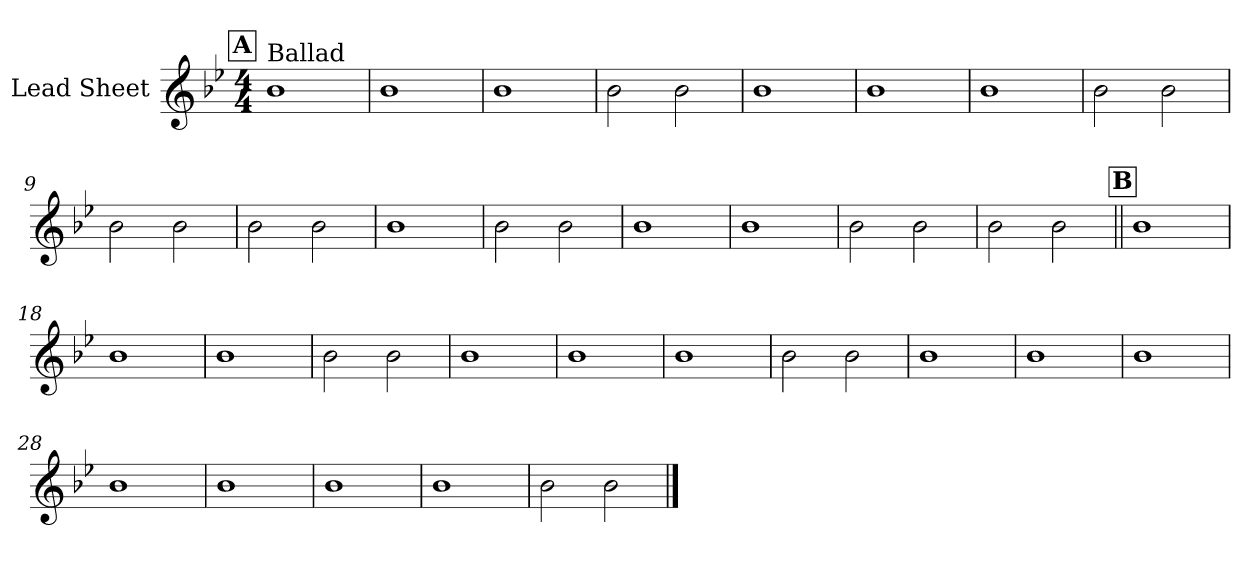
**kern
*part1
*staff1
*I"Lead Sheet
*clefG2
*k[b-e-]
*B-:
*M4/4
!!LO:REH:place=s1:a:fs=14:t=A
=1
!LO:TX:a:t=Ballad
1b-
=2
1b-
=3
1b-
=4
2b-\
2b-\
!!LO:LB:g=z
=5
1b-
=6
1b-
=7
1b-
=8
2b-\
2b-\
!!LO:LB:g=z
=9
2b-\
2b-\
=10
2b-\
2b-\
=11
1b-
=12
2b-\
2b-\
!!LO:LB:g=z
=13
1b-
=14
1b-
=15
2b-\
2b-\
=16
2b-\
2b-\
!!LO:LB:g=z
!!LO:REH:place=s1:a:fs=14:t=B
=17||
1b-
=18
1b-
=19
1b-
=20
2b-\
2b-\
!!LO:LB:g=z
=21
1b-
=22
1b-
=23
1b-
=24
2b-\
2b-\
!!LO:LB:g=z
=25
1b-
=26
1b-
=27
1b-
=28
1b-
!!LO:LB:g=z
=29
1b-
=30
1b-
=31
1b-
=32
2b-\
2b-\
==
*-
